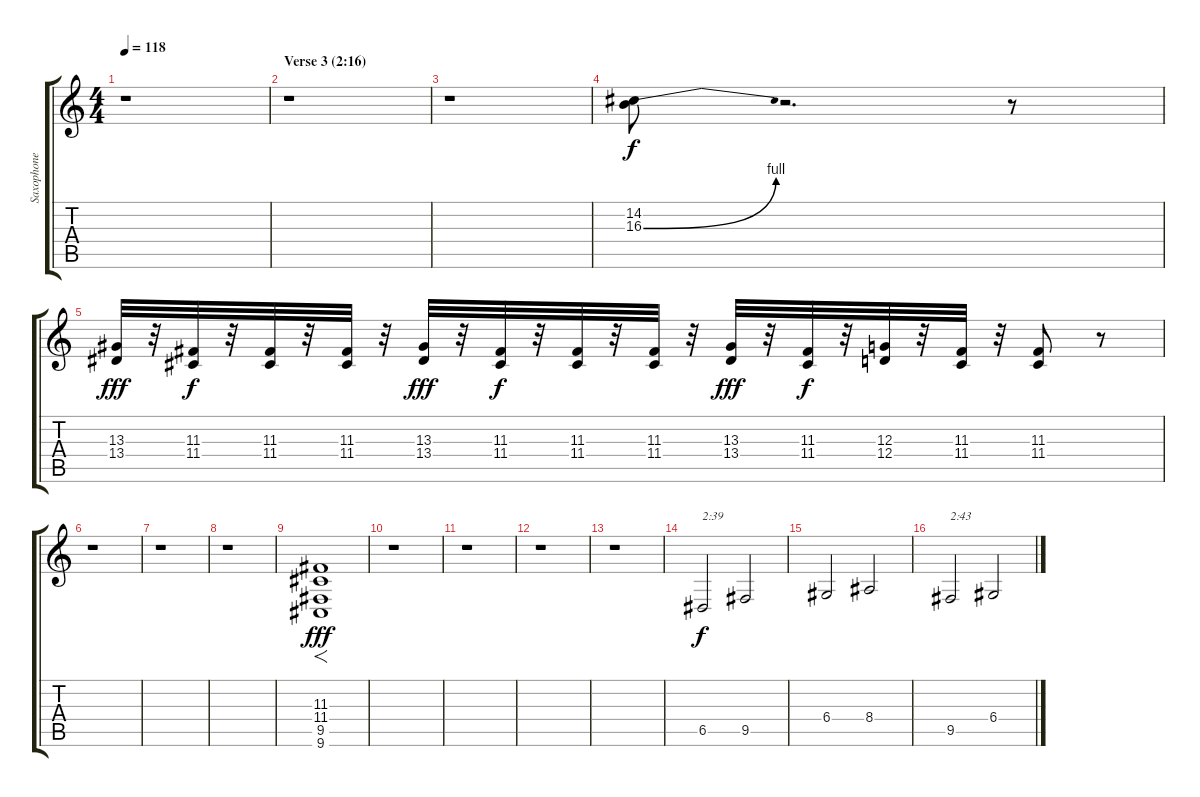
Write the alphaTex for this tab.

\track ("Saxophone" "Saxophone") {instrument tenorsax}
\staff {score tabs}
\tuning (E4 B3 G3 D3 A2 E2) {hide}
\ts (4 4)
\tempo 118
\clef g2
\ks c
r.1{dy ff} |
\section ("" "Verse 3 (2:16)")
r.1 |
r.1 |
(14.2 16.3{be (bend 0 0 60 4)}).8{dy f} r.2{d} r.8 |
(13.3 13.4).32{dy fff} r.32 (11.3 11.4).32{dy f} r.32 (11.3 11.4).32 r.32 (11.3 11.4).32 r.32 (13.3 13.4).32{dy fff} r.32 (11.3 11.4).32{dy f} r.32 (11.3 11.4).32 r.32 (11.3 11.4).32 r.32 (13.3 13.4).32{dy fff} r.32 (11.3 11.4).32{dy f} r.32 (12.3 12.4).32 r.32 (11.3 11.4).32 r.32 (11.3 11.4).8 r.8 |
r.1 |
r.1 |
r.1 |
(11.3 11.4 9.5 9.6).1{f dy fff} |
r.1 |
r.1 |
r.1 |
r.1 |
6.5.2{txt "2:39" dy f} 9.5.2 |
6.4.2 8.4.2 |
9.5.2{txt "2:43"} 6.4.2
